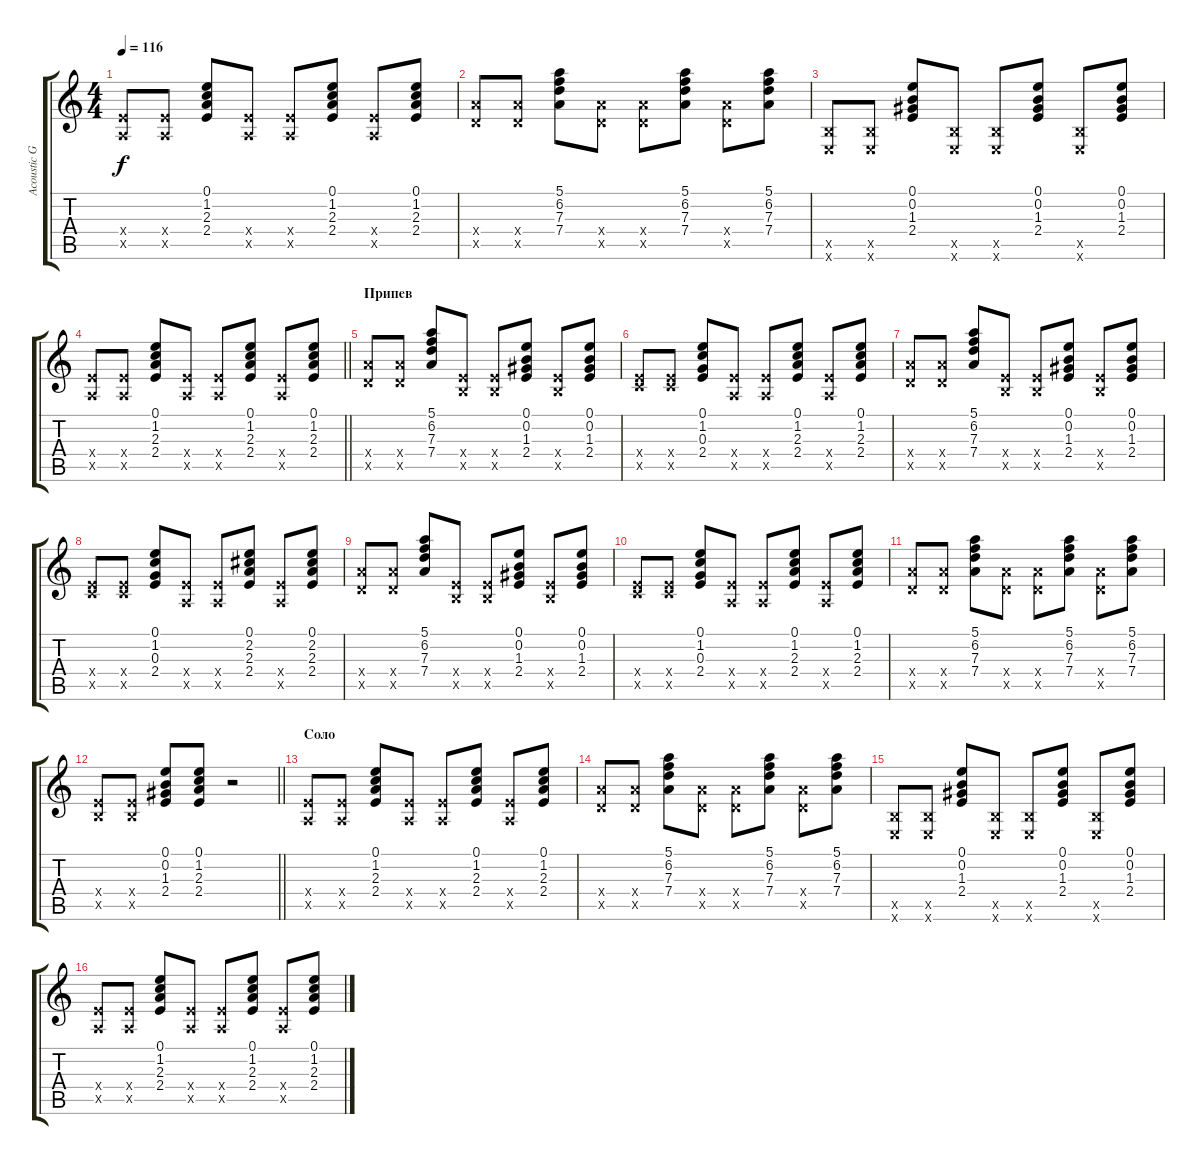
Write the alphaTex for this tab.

\track ("Acoustic Guitar" "Acoustic G") {instrument acousticguitarnylon}
\staff {score tabs}
\tuning (E4 B3 G3 D3 A2 E2) {hide}
\ts (4 4)
\tempo 116
\clef g2
\ks c
(2.4{x} 0.5{x}).8{dy f} (2.4{x} 0.5{x}).8 (0.1 1.2 2.3 2.4).8 (2.4{x} 0.5{x}).8 (2.4{x} 0.5{x}).8 (0.1 1.2 2.3 2.4).8 (2.4{x} 0.5{x}).8 (0.1 1.2 2.3 2.4).8 |
(7.4{x} 5.5{x}).8 (7.4{x} 5.5{x}).8 (5.1 6.2 7.3 7.4).8 (7.4{x} 5.5{x}).8 (7.4{x} 5.5{x}).8 (5.1 6.2 7.3 7.4).8 (7.4{x} 5.5{x}).8 (5.1 6.2 7.3 7.4).8 |
(2.5{x} 0.6{x}).8 (2.5{x} 0.6{x}).8 (0.1 0.2 1.3 2.4).8 (2.5{x} 0.6{x}).8 (2.5{x} 0.6{x}).8 (0.1 0.2 1.3 2.4).8 (2.5{x} 0.6{x}).8 (0.1 0.2 1.3 2.4).8 |
\barLineRight lightlight
(2.4{x} 0.5{x}).8 (2.4{x} 0.5{x}).8 (0.1 1.2 2.3 2.4).8 (2.4{x} 0.5{x}).8 (2.4{x} 0.5{x}).8 (0.1 1.2 2.3 2.4).8 (2.4{x} 0.5{x}).8 (0.1 1.2 2.3 2.4).8 |
\section ("" "Припев")
(7.4{x} 5.5{x}).8 (7.4{x} 5.5{x}).8 (5.1 6.2 7.3 7.4).8 (2.4{x} 2.5{x}).8 (2.4{x} 2.5{x}).8 (0.1 0.2 1.3 2.4).8 (2.4{x} 2.5{x}).8 (0.1 0.2 1.3 2.4).8 |
(2.4{x} 3.5{x}).8 (2.4{x} 3.5{x}).8 (0.1 1.2 0.3 2.4).8 (2.4{x} 0.5{x}).8 (2.4{x} 0.5{x}).8 (0.1 1.2 2.3 2.4).8 (2.4{x} 0.5{x}).8 (0.1 1.2 2.3 2.4).8 |
(7.4{x} 5.5{x}).8 (7.4{x} 5.5{x}).8 (5.1 6.2 7.3 7.4).8 (2.4{x} 2.5{x}).8 (2.4{x} 2.5{x}).8 (0.1 0.2 1.3 2.4).8 (2.4{x} 2.5{x}).8 (0.1 0.2 1.3 2.4).8 |
(2.4{x} 3.5{x}).8 (2.4{x} 3.5{x}).8 (0.1 1.2 0.3 2.4).8 (2.4{x} 0.5{x}).8 (2.4{x} 0.5{x}).8 (0.1 2.2 2.3 2.4).8 (2.4{x} 0.5{x}).8 (0.1 2.2 2.3 2.4).8 |
(7.4{x} 5.5{x}).8 (7.4{x} 5.5{x}).8 (5.1 6.2 7.3 7.4).8 (2.4{x} 2.5{x}).8 (2.4{x} 2.5{x}).8 (0.1 0.2 1.3 2.4).8 (2.4{x} 2.5{x}).8 (0.1 0.2 1.3 2.4).8 |
(2.4{x} 3.5{x}).8 (2.4{x} 3.5{x}).8 (0.1 1.2 0.3 2.4).8 (2.4{x} 0.5{x}).8 (2.4{x} 0.5{x}).8 (0.1 1.2 2.3 2.4).8 (2.4{x} 0.5{x}).8 (0.1 1.2 2.3 2.4).8 |
(7.4{x} 5.5{x}).8 (7.4{x} 5.5{x}).8 (5.1 6.2 7.3 7.4).8 (7.4{x} 5.5{x}).8 (7.4{x} 5.5{x}).8 (5.1 6.2 7.3 7.4).8 (7.4{x} 5.5{x}).8 (5.1 6.2 7.3 7.4).8 |
\barLineRight lightlight
(2.4{x} 2.5{x}).8 (2.4{x} 2.5{x}).8 (0.1 0.2 1.3 2.4).8 (0.1 1.2 2.3 2.4).8 r.2 |
\section ("" "Соло")
(2.4{x} 0.5{x}).8 (2.4{x} 0.5{x}).8 (0.1 1.2 2.3 2.4).8 (2.4{x} 0.5{x}).8 (2.4{x} 0.5{x}).8 (0.1 1.2 2.3 2.4).8 (2.4{x} 0.5{x}).8 (0.1 1.2 2.3 2.4).8 |
(7.4{x} 5.5{x}).8 (7.4{x} 5.5{x}).8 (5.1 6.2 7.3 7.4).8 (7.4{x} 5.5{x}).8 (7.4{x} 5.5{x}).8 (5.1 6.2 7.3 7.4).8 (7.4{x} 5.5{x}).8 (5.1 6.2 7.3 7.4).8 |
(2.5{x} 0.6{x}).8 (2.5{x} 0.6{x}).8 (0.1 0.2 1.3 2.4).8 (2.5{x} 0.6{x}).8 (2.5{x} 0.6{x}).8 (0.1 0.2 1.3 2.4).8 (2.5{x} 0.6{x}).8 (0.1 0.2 1.3 2.4).8 |
(2.4{x} 0.5{x}).8 (2.4{x} 0.5{x}).8 (0.1 1.2 2.3 2.4).8 (2.4{x} 0.5{x}).8 (2.4{x} 0.5{x}).8 (0.1 1.2 2.3 2.4).8 (2.4{x} 0.5{x}).8 (0.1 1.2 2.3 2.4).8
